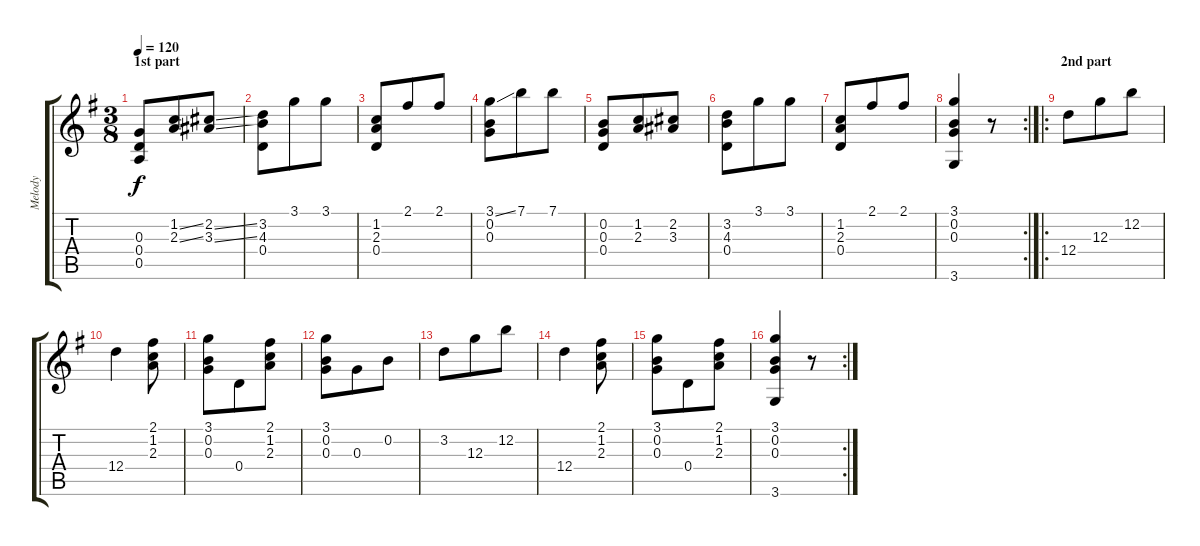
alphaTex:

\track ("Melody" "Melody") {instrument acousticguitarsteel}
\staff {score tabs}
\tuning (E4 B3 G3 D3 A2 E2) {hide}
\ts (3 8)
\section ("" "1st part")
\tempo 120
\clef g2
\ks g
(0.3 0.4 0.5).8{dy f instrument acousticguitarsteel} (1.2{ss} 2.3{ss}).8 (2.2{ss} 3.3{ss}).8 |
(3.2 4.3 0.4).8 3.1.8 3.1.8 |
(1.2 2.3 0.4).8 2.1.8 2.1.8 |
(3.1{ss} 0.2 0.3).8 7.1.8 7.1.8 |
(0.2 0.3 0.4).8 (1.2 2.3).8 (2.2 3.3).8 |
(3.2 4.3 0.4).8 3.1.8 3.1.8 |
(1.2 2.3 0.4).8 2.1.8 2.1.8 |
\rc 2
(3.1 0.2 0.3 3.6).4 r.8 |
\ro
\section ("" "2nd part")
12.4.8 12.3.8 12.2.8 |
12.4.4 (2.1 1.2 2.3).8 |
(3.1 0.2 0.3).8 0.4.8 (2.1 1.2 2.3).8 |
(3.1 0.2 0.3).8 0.3.8 0.2.8 |
3.2.8 12.3.8 12.2.8 |
12.4.4 (2.1 1.2 2.3).8 |
(3.1 0.2 0.3).8 0.4.8 (2.1 1.2 2.3).8 |
\rc 2
(3.1 0.2 0.3 3.6).4 r.8
